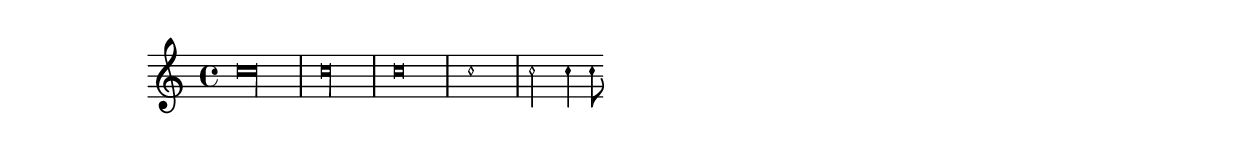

\version "2.7.39"

\header {
    texidoc ="@cindex Ancient Mensural Note Heads
Mensural notes may also have note heads. "
}

\score {
	 {
	\relative c'' {
		\override NoteHead  #'style = #'mensural
		c\maxima*1/8
		c\longa*1/4 c\breve*1/2 c1 c2 c4 c8 
		}
	}
	\layout{ragged-right=##t}
}

